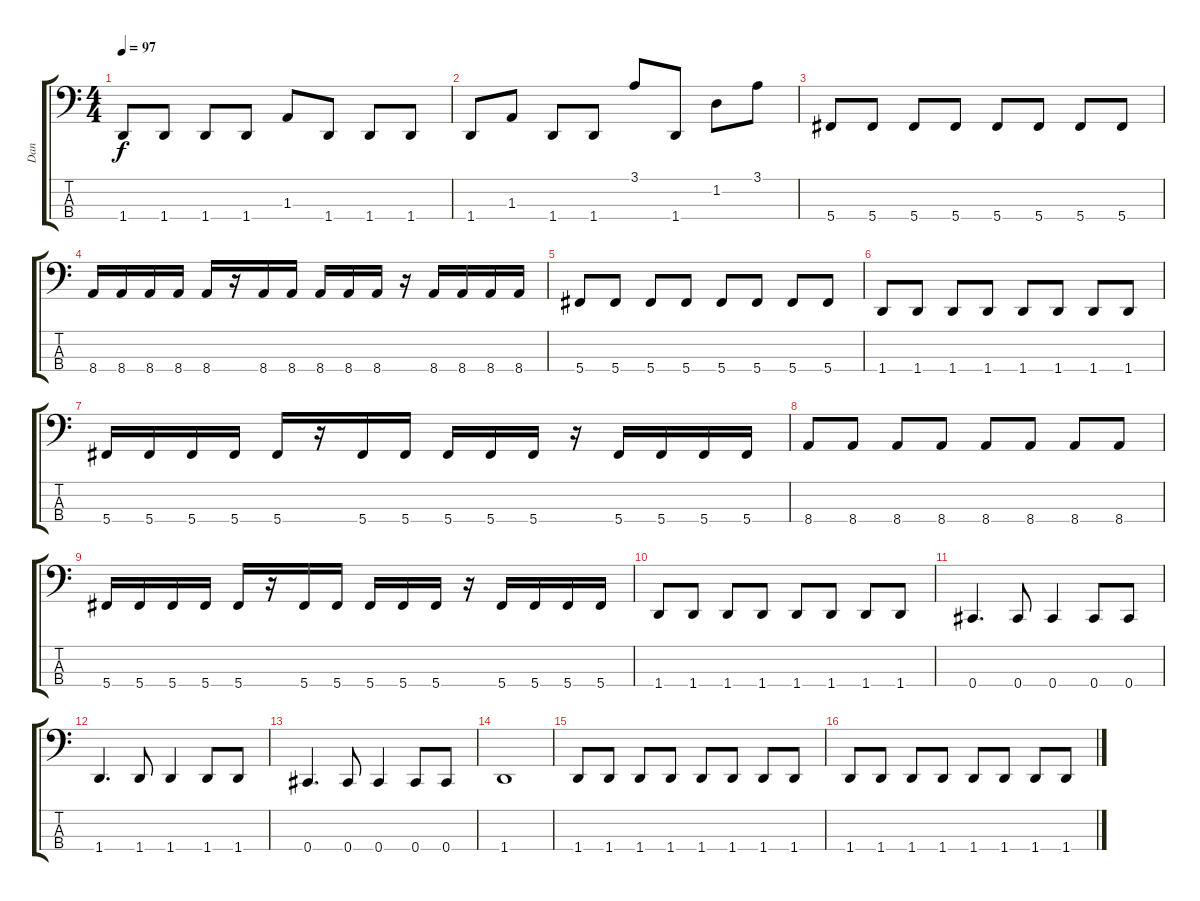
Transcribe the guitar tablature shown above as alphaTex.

\track ("Dan" "Dan") {instrument electricbasspick}
\staff {score tabs}
\tuning (Gb2 Db2 Ab1 Db1) {hide}
\ts (4 4)
\tempo 97
\clef f4
\ks c
1.4.8{dy f} 1.4.8 1.4.8 1.4.8 1.3.8 1.4.8 1.4.8 1.4.8 |
1.4.8 1.3.8 1.4.8 1.4.8 3.1.8 1.4.8 1.2.8 3.1.8 |
5.4.8 5.4.8 5.4.8 5.4.8 5.4.8 5.4.8 5.4.8 5.4.8 |
8.4.16 8.4.16 8.4.16 8.4.16 8.4.16 r.16 8.4.16 8.4.16 8.4.16 8.4.16 8.4.16 r.16 8.4.16 8.4.16 8.4.16 8.4.16 |
5.4.8 5.4.8 5.4.8 5.4.8 5.4.8 5.4.8 5.4.8 5.4.8 |
1.4.8 1.4.8 1.4.8 1.4.8 1.4.8 1.4.8 1.4.8 1.4.8 |
5.4.16 5.4.16 5.4.16 5.4.16 5.4.16 r.16 5.4.16 5.4.16 5.4.16 5.4.16 5.4.16 r.16 5.4.16 5.4.16 5.4.16 5.4.16 |
8.4.8 8.4.8 8.4.8 8.4.8 8.4.8 8.4.8 8.4.8 8.4.8 |
5.4.16 5.4.16 5.4.16 5.4.16 5.4.16 r.16 5.4.16 5.4.16 5.4.16 5.4.16 5.4.16 r.16 5.4.16 5.4.16 5.4.16 5.4.16 |
1.4.8 1.4.8 1.4.8 1.4.8 1.4.8 1.4.8 1.4.8 1.4.8 |
0.4.4{d} 0.4.8 0.4.4 0.4.8 0.4.8 |
1.4.4{d} 1.4.8 1.4.4 1.4.8 1.4.8 |
0.4.4{d} 0.4.8 0.4.4 0.4.8 0.4.8 |
1.4.1 |
1.4.8 1.4.8 1.4.8 1.4.8 1.4.8 1.4.8 1.4.8 1.4.8 |
1.4.8 1.4.8 1.4.8 1.4.8 1.4.8 1.4.8 1.4.8 1.4.8
